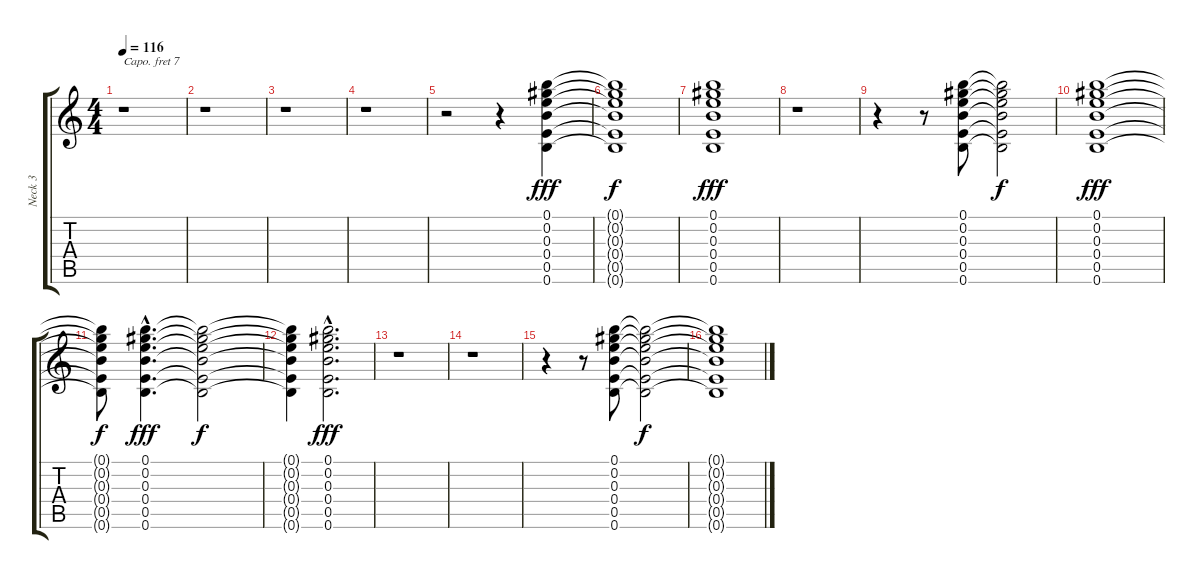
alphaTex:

\track ("Neck 3" "Neck 3") {instrument electricguitarclean}
\staff {score tabs}
\capo 7
\tuning (E4 Db4 A3 E3 A2 E2) {hide}
\ts (4 4)
\tempo 116
\clef g2
\ks c
r.1{dy f} |
r.1 |
r.1 |
r.1 |
r.2 r.4 (0.1 0.2 0.3 0.4 0.5 0.6).4{dy fff} |
(0.1{t} 0.2{t} 0.3{t} 0.4{t} 0.5{t} 0.6{t}).1{dy f} |
(0.1 0.2 0.3 0.4 0.5 0.6).1{dy fff} |
r.1 |
r.4 r.8 (0.1 0.2 0.3 0.4 0.5 0.6).8 (0.1{t} 0.2{t} 0.3{t} 0.4{t} 0.5{t} 0.6{t}).2{dy f} |
(0.1 0.2 0.3 0.4 0.5 0.6).1{dy fff} |
(0.1{t} 0.2{t} 0.3{t} 0.4{t} 0.5{t} 0.6{t}).8{dy f} (0.1{hac} 0.2{hac} 0.3{hac} 0.4{hac} 0.5{hac} 0.6{hac}).4{d dy fff} (0.1{t} 0.2{t} 0.3{t} 0.4{t} 0.5{t} 0.6{t}).2{dy f} |
(0.1{t} 0.2{t} 0.3{t} 0.4{t} 0.5{t} 0.6{t}).4 (0.1{hac} 0.2{hac} 0.3{hac} 0.4{hac} 0.5{hac} 0.6{hac}).2{d dy fff} |
r.1 |
r.1 |
r.4 r.8 (0.1 0.2 0.3 0.4 0.5 0.6).8 (0.1{t} 0.2{t} 0.3{t} 0.4{t} 0.5{t} 0.6{t}).2{dy f} |
(0.1{t} 0.2{t} 0.3{t} 0.4{t} 0.5{t} 0.6{t}).1
